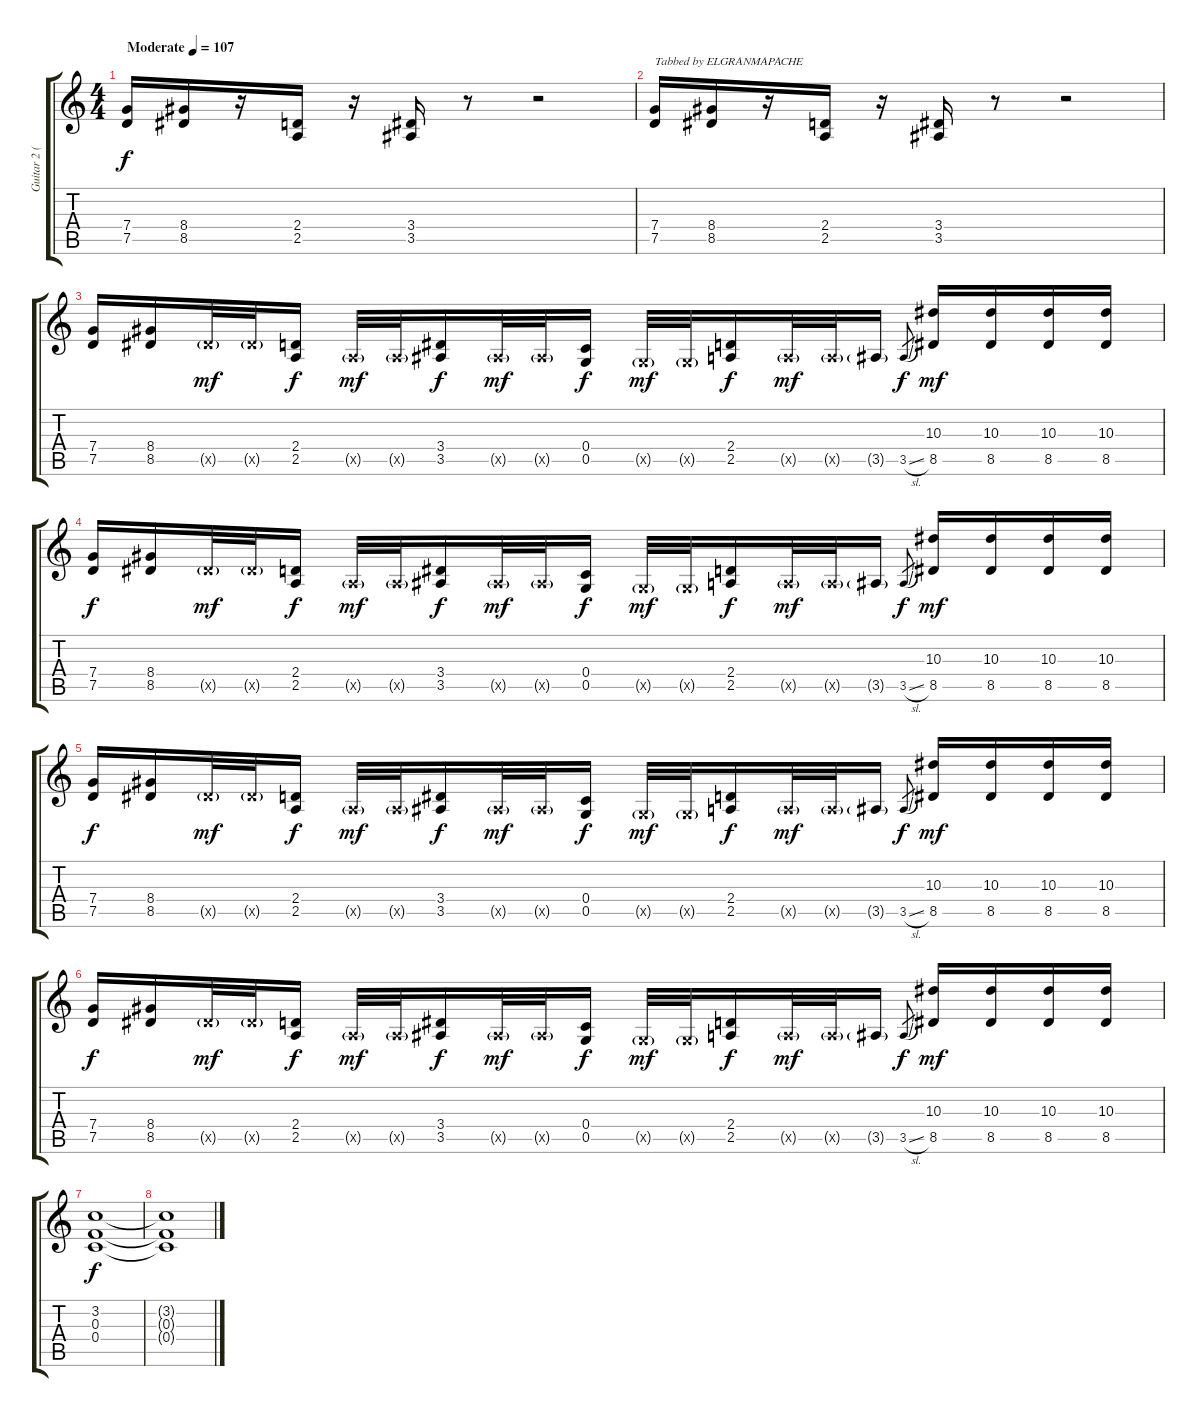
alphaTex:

\track ("Guitar 2 (Ramos)" "Guitar 2 (") {instrument distortionguitar}
\staff {score tabs}
\tuning (D4 A3 F3 C3 G2 D2) {hide}
\ts (4 4)
\tempo (107 "Moderate")
\clef g2
\ks c
(7.4 7.5).16{dy f instrument distortionguitar} (8.4 8.5).16 r.16 (2.4 2.5).16 r.16 (3.4 3.5).16 r.8 r.2 |
(7.4 7.5).16{txt "Tabbed by ELGRANMAPACHE"} (8.4 8.5).16 r.16 (2.4 2.5).16 r.16 (3.4 3.5).16 r.8 r.2 |
(7.4 7.5).16 (8.4 8.5).16 8.5{g x}.32{dy mf} 8.5{g x}.32 (2.4 2.5).16{dy f} 2.5{g x}.32{dy mf} 2.5{g x}.32 (3.4 3.5).16{dy f} 3.5{g x}.32{dy mf} 3.5{g x}.32 (0.4 0.5).16{dy f} 0.5{g x}.32{dy mf} 0.5{g x}.32 (2.4 2.5).16{dy f} 2.5{g x}.32{dy mf} 2.5{g x}.32 3.5{g}.16 3.5{sl}.8{gr dy f} (10.3 8.5).16{dy mf} (10.3 8.5).16 (10.3 8.5).16 (10.3 8.5).16 |
(7.4 7.5).16{dy f} (8.4 8.5).16 8.5{g x}.32{dy mf} 8.5{g x}.32 (2.4 2.5).16{dy f} 2.5{g x}.32{dy mf} 2.5{g x}.32 (3.4 3.5).16{dy f} 3.5{g x}.32{dy mf} 3.5{g x}.32 (0.4 0.5).16{dy f} 0.5{g x}.32{dy mf} 0.5{g x}.32 (2.4 2.5).16{dy f} 2.5{g x}.32{dy mf} 2.5{g x}.32 3.5{g}.16 3.5{sl}.8{gr dy f} (10.3 8.5).16{dy mf} (10.3 8.5).16 (10.3 8.5).16 (10.3 8.5).16 |
(7.4 7.5).16{dy f} (8.4 8.5).16 8.5{g x}.32{dy mf} 8.5{g x}.32 (2.4 2.5).16{dy f} 2.5{g x}.32{dy mf} 2.5{g x}.32 (3.4 3.5).16{dy f} 3.5{g x}.32{dy mf} 3.5{g x}.32 (0.4 0.5).16{dy f} 0.5{g x}.32{dy mf} 0.5{g x}.32 (2.4 2.5).16{dy f} 2.5{g x}.32{dy mf} 2.5{g x}.32 3.5{g}.16 3.5{sl}.8{gr dy f} (10.3 8.5).16{dy mf} (10.3 8.5).16 (10.3 8.5).16 (10.3 8.5).16 |
(7.4 7.5).16{dy f} (8.4 8.5).16 8.5{g x}.32{dy mf} 8.5{g x}.32 (2.4 2.5).16{dy f} 2.5{g x}.32{dy mf} 2.5{g x}.32 (3.4 3.5).16{dy f} 3.5{g x}.32{dy mf} 3.5{g x}.32 (0.4 0.5).16{dy f} 0.5{g x}.32{dy mf} 0.5{g x}.32 (2.4 2.5).16{dy f} 2.5{g x}.32{dy mf} 2.5{g x}.32 3.5{g}.16 3.5{sl}.8{gr dy f} (10.3 8.5).16{dy mf} (10.3 8.5).16 (10.3 8.5).16 (10.3 8.5).16 |
(3.2 0.3 0.4).1{dy f volume 3} |
(3.2{t} 0.3{t} 0.4{t}).1
